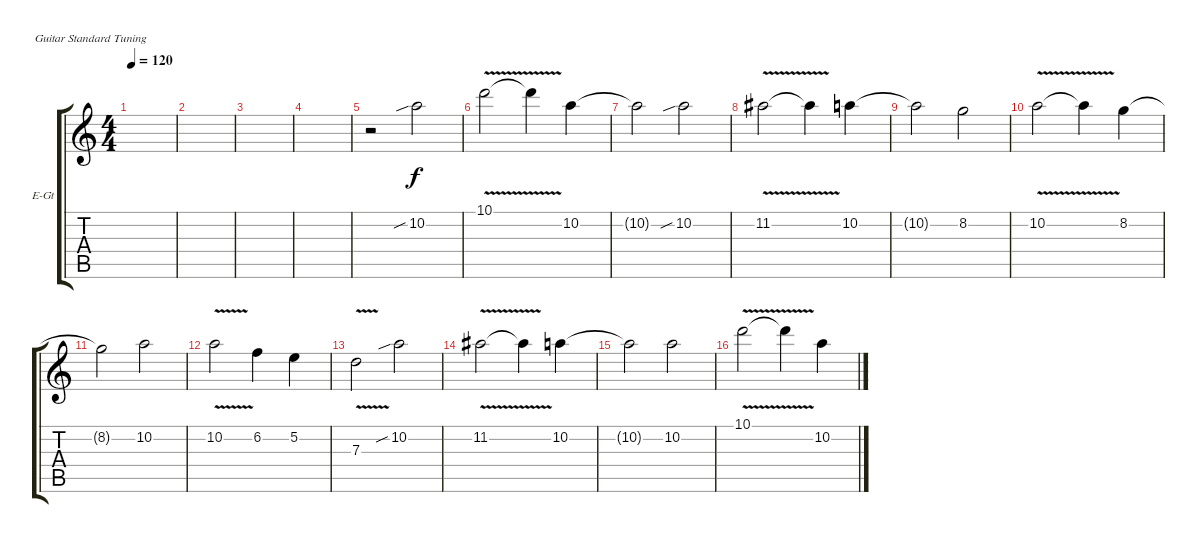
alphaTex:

\bracketExtendMode groupsimilarinstruments
\firstSystemTrackNameOrientation horizontal
\otherSystemsTrackNameOrientation horizontal
\track ("Solo" "E-Gt") {instrument distortionguitar}
\staff {score tabs}
\tuning (E4 B3 G3 D3 A2 E2)
\ts (4 4)
\tempo 120
\clef g2
\ks c
|
|
|
|
r.2 10.2{sib}.2 |
10.1{v}.2 10.1{t}.4 10.2.4 |
10.2{t}.2 10.2{sib}.2 |
11.2{v}.2 11.2{t}.4 10.2.4 |
10.2{t}.2 8.2.2 |
10.2{v}.2 10.2{t}.4 8.2.4 |
8.2{t}.2 10.2.2 |
10.2{v}.2 6.2.4 5.2.4 |
7.3{v}.2 10.2{sib}.2 |
11.2{v}.2 11.2{t}.4 10.2.4 |
10.2{t}.2 10.2.2 |
10.1{v}.2 10.1{t}.4 10.2.4
